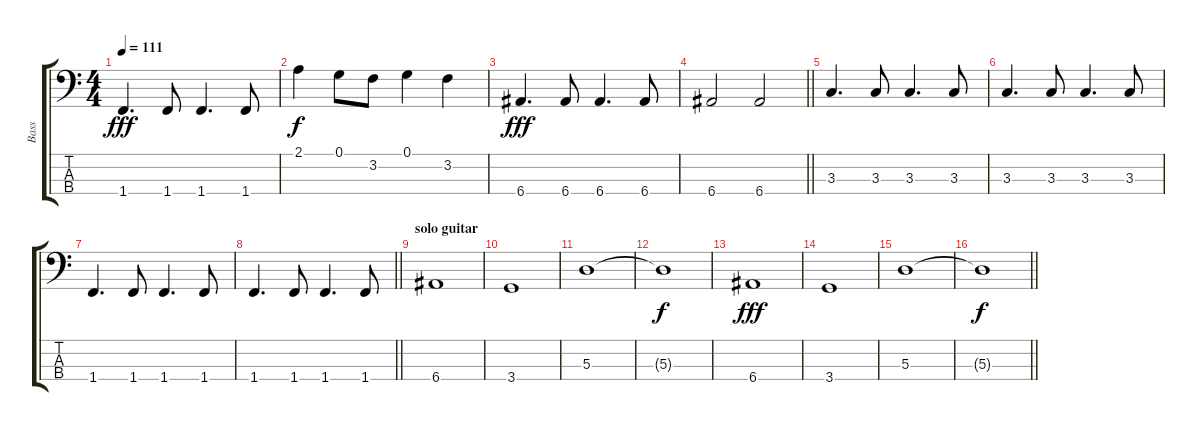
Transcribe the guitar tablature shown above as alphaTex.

\track ("Bass" "Bass") {instrument electricbassfinger}
\staff {score tabs}
\tuning (G2 D2 A1 E1) {hide}
\ts (4 4)
\tempo 111
\clef f4
\ks c
1.4.4{d dy fff} 1.4.8 1.4.4{d} 1.4.8 |
2.1.4{dy f} 0.1.8 3.2.8 0.1.4 3.2.4 |
6.4.4{d dy fff} 6.4.8 6.4.4{d} 6.4.8 |
\barLineRight lightlight
6.4.2 6.4.2 |
3.3.4{d} 3.3.8 3.3.4{d} 3.3.8 |
3.3.4{d} 3.3.8 3.3.4{d} 3.3.8 |
1.4.4{d} 1.4.8 1.4.4{d} 1.4.8 |
\barLineRight lightlight
1.4.4{d} 1.4.8 1.4.4{d} 1.4.8 |
\section ("" "solo guitar")
6.4.1 |
3.4.1 |
5.3.1 |
5.3{t}.1{dy f} |
6.4.1{dy fff} |
3.4.1 |
5.3.1 |
\barLineRight lightlight
5.3{t}.1{dy f}
